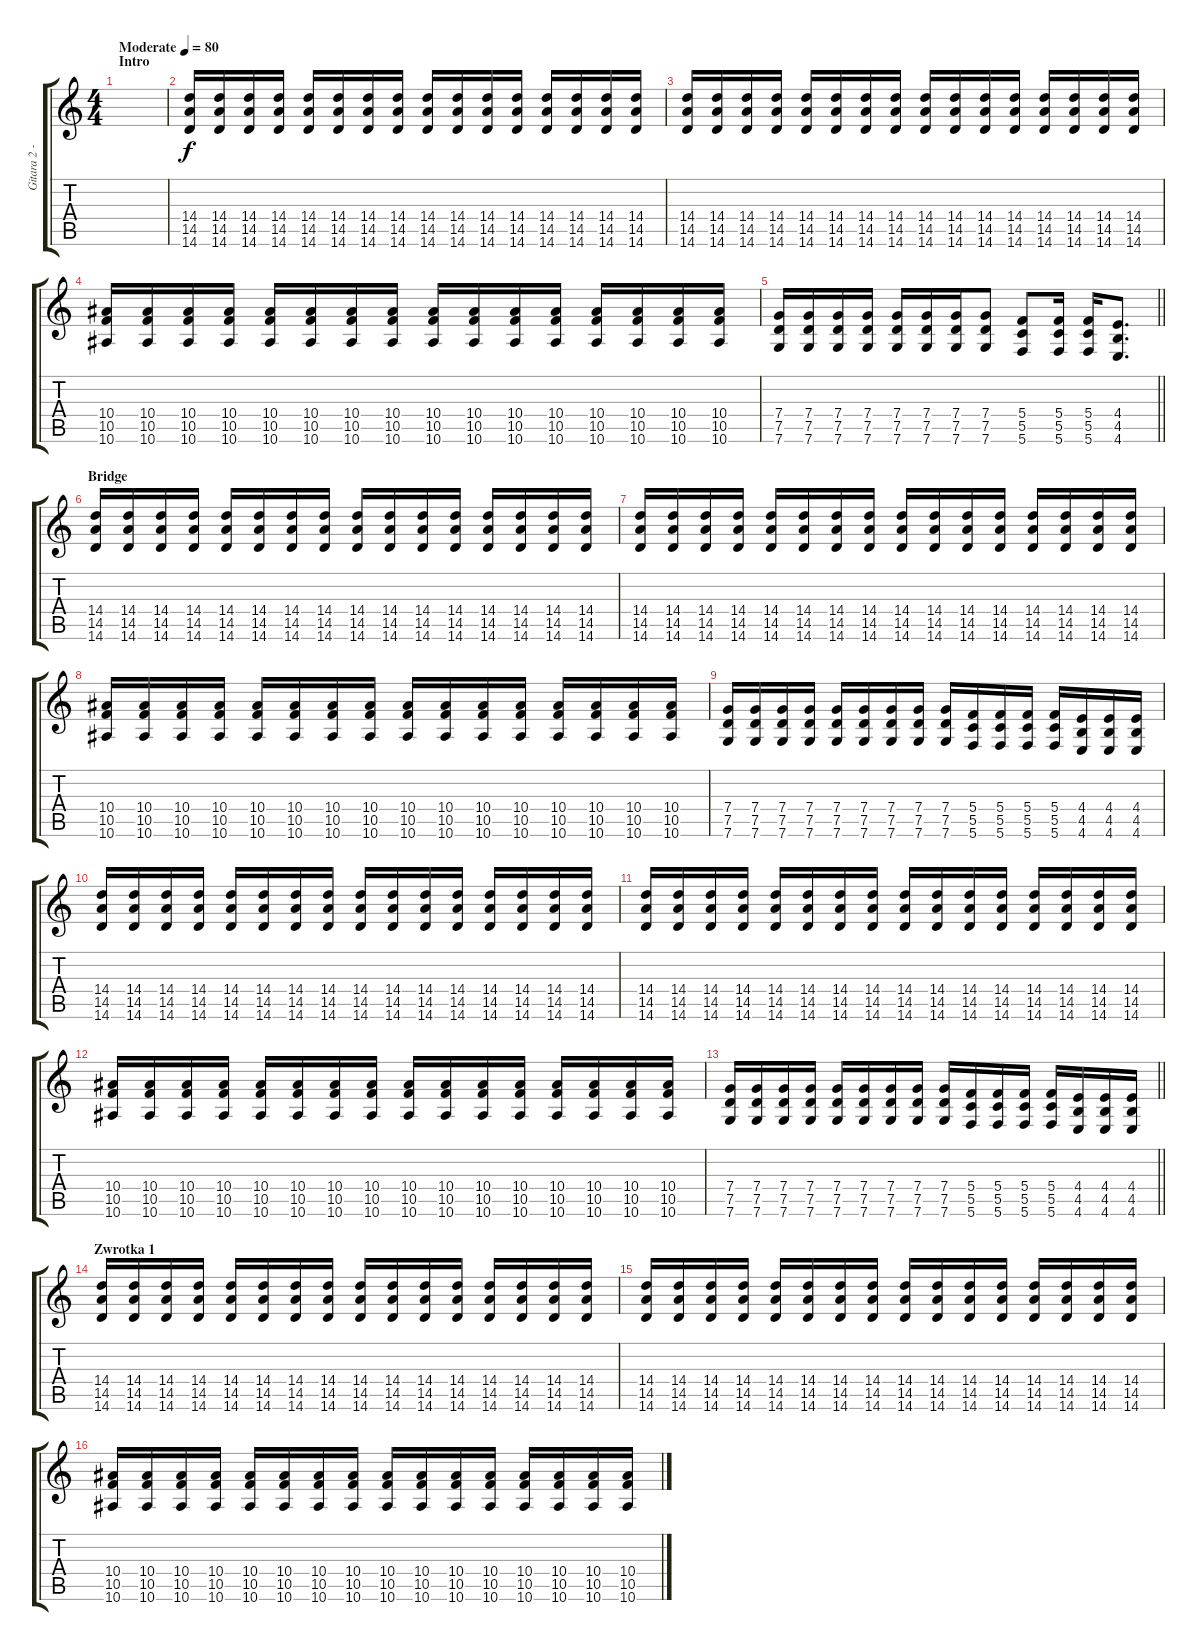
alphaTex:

\track ("Gitara 2 - Drezmak" "Gitara 2 -") {instrument overdrivenguitar}
\staff {score tabs}
\tuning (D4 A3 F3 C3 G2 C2) {hide}
\ts (4 4)
\section ("" "Intro")
\tempo (80 "Moderate")
\clef g2
\ks c
|
(14.4 14.5 14.6).16 (14.4 14.5 14.6).16 (14.4 14.5 14.6).16 (14.4 14.5 14.6).16 (14.4 14.5 14.6).16 (14.4 14.5 14.6).16 (14.4 14.5 14.6).16 (14.4 14.5 14.6).16 (14.4 14.5 14.6).16 (14.4 14.5 14.6).16 (14.4 14.5 14.6).16 (14.4 14.5 14.6).16 (14.4 14.5 14.6).16 (14.4 14.5 14.6).16 (14.4 14.5 14.6).16 (14.4 14.5 14.6).16 |
(14.4 14.5 14.6).16 (14.4 14.5 14.6).16 (14.4 14.5 14.6).16 (14.4 14.5 14.6).16 (14.4 14.5 14.6).16 (14.4 14.5 14.6).16 (14.4 14.5 14.6).16 (14.4 14.5 14.6).16 (14.4 14.5 14.6).16 (14.4 14.5 14.6).16 (14.4 14.5 14.6).16 (14.4 14.5 14.6).16 (14.4 14.5 14.6).16 (14.4 14.5 14.6).16 (14.4 14.5 14.6).16 (14.4 14.5 14.6).16 |
(10.4 10.5 10.6).16 (10.4 10.5 10.6).16 (10.4 10.5 10.6).16 (10.4 10.5 10.6).16 (10.4 10.5 10.6).16 (10.4 10.5 10.6).16 (10.4 10.5 10.6).16 (10.4 10.5 10.6).16 (10.4 10.5 10.6).16 (10.4 10.5 10.6).16 (10.4 10.5 10.6).16 (10.4 10.5 10.6).16 (10.4 10.5 10.6).16 (10.4 10.5 10.6).16 (10.4 10.5 10.6).16 (10.4 10.5 10.6).16 |
\barLineRight lightlight
(7.4 7.5 7.6).16 (7.4 7.5 7.6).16 (7.4 7.5 7.6).16 (7.4 7.5 7.6).16 (7.4 7.5 7.6).16 (7.4 7.5 7.6).16 (7.4 7.5 7.6).16 (7.4 7.5 7.6).8 (5.4 5.5 5.6).8 (5.4 5.5 5.6).16 (5.4 5.5 5.6).16 (4.4 4.5 4.6).8{d} |
\section ("" "Bridge")
(14.4 14.5 14.6).16 (14.4 14.5 14.6).16 (14.4 14.5 14.6).16 (14.4 14.5 14.6).16 (14.4 14.5 14.6).16 (14.4 14.5 14.6).16 (14.4 14.5 14.6).16 (14.4 14.5 14.6).16 (14.4 14.5 14.6).16 (14.4 14.5 14.6).16 (14.4 14.5 14.6).16 (14.4 14.5 14.6).16 (14.4 14.5 14.6).16 (14.4 14.5 14.6).16 (14.4 14.5 14.6).16 (14.4 14.5 14.6).16 |
(14.4 14.5 14.6).16 (14.4 14.5 14.6).16 (14.4 14.5 14.6).16 (14.4 14.5 14.6).16 (14.4 14.5 14.6).16 (14.4 14.5 14.6).16 (14.4 14.5 14.6).16 (14.4 14.5 14.6).16 (14.4 14.5 14.6).16 (14.4 14.5 14.6).16 (14.4 14.5 14.6).16 (14.4 14.5 14.6).16 (14.4 14.5 14.6).16 (14.4 14.5 14.6).16 (14.4 14.5 14.6).16 (14.4 14.5 14.6).16 |
(10.4 10.5 10.6).16 (10.4 10.5 10.6).16 (10.4 10.5 10.6).16 (10.4 10.5 10.6).16 (10.4 10.5 10.6).16 (10.4 10.5 10.6).16 (10.4 10.5 10.6).16 (10.4 10.5 10.6).16 (10.4 10.5 10.6).16 (10.4 10.5 10.6).16 (10.4 10.5 10.6).16 (10.4 10.5 10.6).16 (10.4 10.5 10.6).16 (10.4 10.5 10.6).16 (10.4 10.5 10.6).16 (10.4 10.5 10.6).16 |
(7.4 7.5 7.6).16 (7.4 7.5 7.6).16 (7.4 7.5 7.6).16 (7.4 7.5 7.6).16 (7.4 7.5 7.6).16 (7.4 7.5 7.6).16 (7.4 7.5 7.6).16 (7.4 7.5 7.6).16 (7.4 7.5 7.6).16 (5.4 5.5 5.6).16 (5.4 5.5 5.6).16 (5.4 5.5 5.6).16 (5.4 5.5 5.6).16 (4.4 4.5 4.6).16 (4.4 4.5 4.6).16 (4.4 4.5 4.6).16 |
(14.4 14.5 14.6).16 (14.4 14.5 14.6).16 (14.4 14.5 14.6).16 (14.4 14.5 14.6).16 (14.4 14.5 14.6).16 (14.4 14.5 14.6).16 (14.4 14.5 14.6).16 (14.4 14.5 14.6).16 (14.4 14.5 14.6).16 (14.4 14.5 14.6).16 (14.4 14.5 14.6).16 (14.4 14.5 14.6).16 (14.4 14.5 14.6).16 (14.4 14.5 14.6).16 (14.4 14.5 14.6).16 (14.4 14.5 14.6).16 |
(14.4 14.5 14.6).16 (14.4 14.5 14.6).16 (14.4 14.5 14.6).16 (14.4 14.5 14.6).16 (14.4 14.5 14.6).16 (14.4 14.5 14.6).16 (14.4 14.5 14.6).16 (14.4 14.5 14.6).16 (14.4 14.5 14.6).16 (14.4 14.5 14.6).16 (14.4 14.5 14.6).16 (14.4 14.5 14.6).16 (14.4 14.5 14.6).16 (14.4 14.5 14.6).16 (14.4 14.5 14.6).16 (14.4 14.5 14.6).16 |
(10.4 10.5 10.6).16 (10.4 10.5 10.6).16 (10.4 10.5 10.6).16 (10.4 10.5 10.6).16 (10.4 10.5 10.6).16 (10.4 10.5 10.6).16 (10.4 10.5 10.6).16 (10.4 10.5 10.6).16 (10.4 10.5 10.6).16 (10.4 10.5 10.6).16 (10.4 10.5 10.6).16 (10.4 10.5 10.6).16 (10.4 10.5 10.6).16 (10.4 10.5 10.6).16 (10.4 10.5 10.6).16 (10.4 10.5 10.6).16 |
\barLineRight lightlight
(7.4 7.5 7.6).16 (7.4 7.5 7.6).16 (7.4 7.5 7.6).16 (7.4 7.5 7.6).16 (7.4 7.5 7.6).16 (7.4 7.5 7.6).16 (7.4 7.5 7.6).16 (7.4 7.5 7.6).16 (7.4 7.5 7.6).16 (5.4 5.5 5.6).16 (5.4 5.5 5.6).16 (5.4 5.5 5.6).16 (5.4 5.5 5.6).16 (4.4 4.5 4.6).16 (4.4 4.5 4.6).16 (4.4 4.5 4.6).16 |
\section ("" "Zwrotka 1")
(14.4 14.5 14.6).16 (14.4 14.5 14.6).16 (14.4 14.5 14.6).16 (14.4 14.5 14.6).16 (14.4 14.5 14.6).16 (14.4 14.5 14.6).16 (14.4 14.5 14.6).16 (14.4 14.5 14.6).16 (14.4 14.5 14.6).16 (14.4 14.5 14.6).16 (14.4 14.5 14.6).16 (14.4 14.5 14.6).16 (14.4 14.5 14.6).16 (14.4 14.5 14.6).16 (14.4 14.5 14.6).16 (14.4 14.5 14.6).16 |
(14.4 14.5 14.6).16 (14.4 14.5 14.6).16 (14.4 14.5 14.6).16 (14.4 14.5 14.6).16 (14.4 14.5 14.6).16 (14.4 14.5 14.6).16 (14.4 14.5 14.6).16 (14.4 14.5 14.6).16 (14.4 14.5 14.6).16 (14.4 14.5 14.6).16 (14.4 14.5 14.6).16 (14.4 14.5 14.6).16 (14.4 14.5 14.6).16 (14.4 14.5 14.6).16 (14.4 14.5 14.6).16 (14.4 14.5 14.6).16 |
(10.4 10.5 10.6).16 (10.4 10.5 10.6).16 (10.4 10.5 10.6).16 (10.4 10.5 10.6).16 (10.4 10.5 10.6).16 (10.4 10.5 10.6).16 (10.4 10.5 10.6).16 (10.4 10.5 10.6).16 (10.4 10.5 10.6).16 (10.4 10.5 10.6).16 (10.4 10.5 10.6).16 (10.4 10.5 10.6).16 (10.4 10.5 10.6).16 (10.4 10.5 10.6).16 (10.4 10.5 10.6).16 (10.4 10.5 10.6).16
